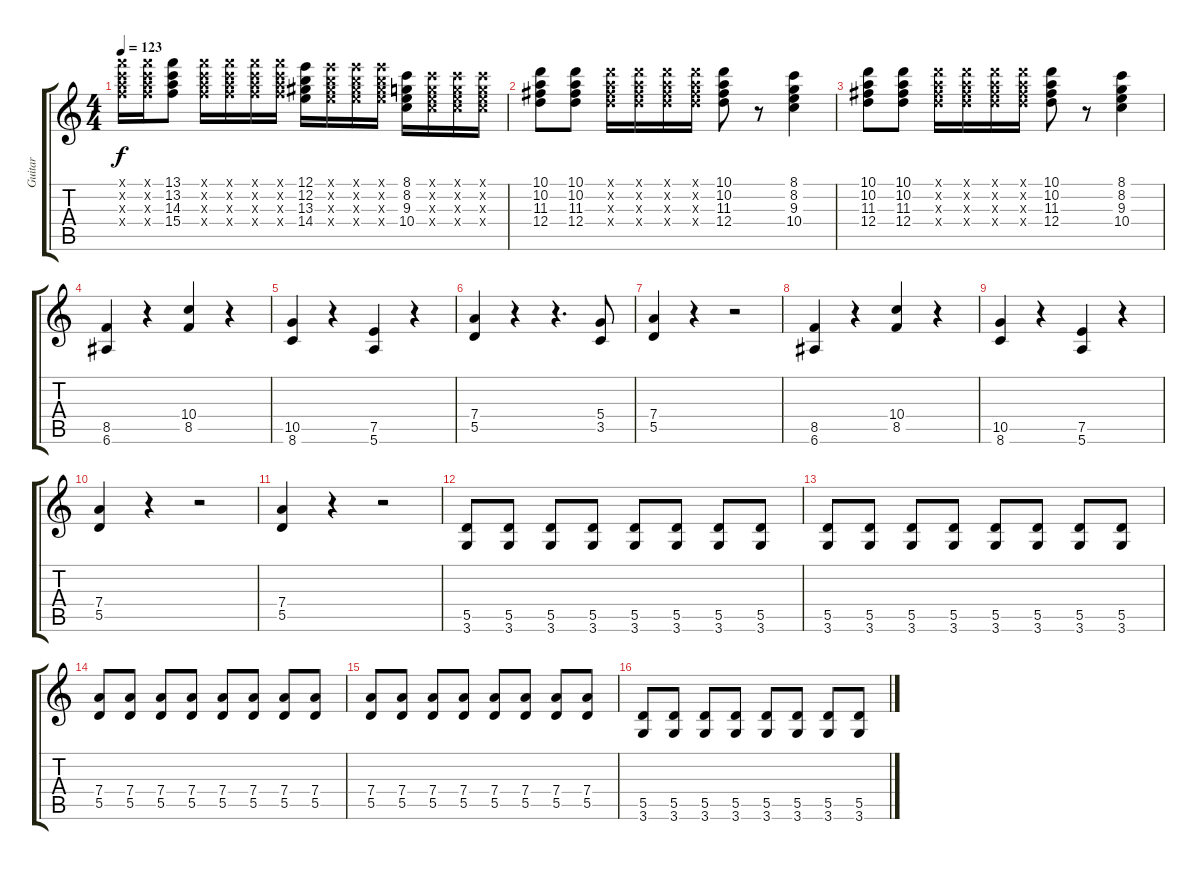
\track ("Guitar" "Guitar") {instrument overdrivenguitar}
\staff {score tabs}
\tuning (E4 B3 G3 D3 A2 E2) {hide}
\ts (4 4)
\tempo 123
\clef g2
\ks c
(13.1{x} 13.2{x} 14.3{x} 15.4{x}).16{dy f} (13.1{x} 13.2{x} 14.3{x} 15.4{x}).16 (13.1 13.2 14.3 15.4).8 (13.1{x} 13.2{x} 14.3{x} 15.4{x}).16 (13.1{x} 13.2{x} 14.3{x} 15.4{x}).16 (13.1{x} 13.2{x} 14.3{x} 15.4{x}).16 (13.1{x} 13.2{x} 14.3{x} 15.4{x}).16 (12.1 12.2 13.3 14.4).16 (12.1{x} 12.2{x} 13.3{x} 14.4{x}).16 (12.1{x} 12.2{x} 13.3{x} 14.4{x}).16 (12.1{x} 12.2{x} 13.3{x} 14.4{x}).16 (8.1 8.2 9.3 10.4).16 (8.1{x} 8.2{x} 9.3{x} 10.4{x}).16 (8.1{x} 8.2{x} 9.3{x} 10.4{x}).16 (8.1{x} 8.2{x} 9.3{x} 10.4{x}).16 |
(10.1 10.2 11.3 12.4).8 (10.1 10.2 11.3 12.4).8 (10.1{x} 10.2{x} 11.3{x} 12.4{x}).16 (10.1{x} 10.2{x} 11.3{x} 12.4{x}).16 (10.1{x} 10.2{x} 11.3{x} 12.4{x}).16 (10.1{x} 10.2{x} 11.3{x} 12.4{x}).16 (10.1 10.2 11.3 12.4).8 r.8 (8.1 8.2 9.3 10.4).4 |
(10.1 10.2 11.3 12.4).8 (10.1 10.2 11.3 12.4).8 (10.1{x} 10.2{x} 11.3{x} 12.4{x}).16 (10.1{x} 10.2{x} 11.3{x} 12.4{x}).16 (10.1{x} 10.2{x} 11.3{x} 12.4{x}).16 (10.1{x} 10.2{x} 11.3{x} 12.4{x}).16 (10.1 10.2 11.3 12.4).8 r.8 (8.1 8.2 9.3 10.4).4 |
(8.5 6.6).4 r.4 (10.4 8.5).4 r.4 |
(10.5 8.6).4 r.4 (7.5 5.6).4 r.4 |
(7.4 5.5).4 r.4 r.4{d} (5.4 3.5).8 |
(7.4 5.5).4 r.4 r.2 |
(8.5 6.6).4 r.4 (10.4 8.5).4 r.4 |
(10.5 8.6).4 r.4 (7.5 5.6).4 r.4 |
(7.4 5.5).4 r.4 r.2 |
(7.4 5.5).4 r.4 r.2 |
(5.5 3.6).8 (5.5 3.6).8 (5.5 3.6).8 (5.5 3.6).8 (5.5 3.6).8 (5.5 3.6).8 (5.5 3.6).8 (5.5 3.6).8 |
(5.5 3.6).8 (5.5 3.6).8 (5.5 3.6).8 (5.5 3.6).8 (5.5 3.6).8 (5.5 3.6).8 (5.5 3.6).8 (5.5 3.6).8 |
(7.4 5.5).8 (7.4 5.5).8 (7.4 5.5).8 (7.4 5.5).8 (7.4 5.5).8 (7.4 5.5).8 (7.4 5.5).8 (7.4 5.5).8 |
(7.4 5.5).8 (7.4 5.5).8 (7.4 5.5).8 (7.4 5.5).8 (7.4 5.5).8 (7.4 5.5).8 (7.4 5.5).8 (7.4 5.5).8 |
(5.5 3.6).8 (5.5 3.6).8 (5.5 3.6).8 (5.5 3.6).8 (5.5 3.6).8 (5.5 3.6).8 (5.5 3.6).8 (5.5 3.6).8
